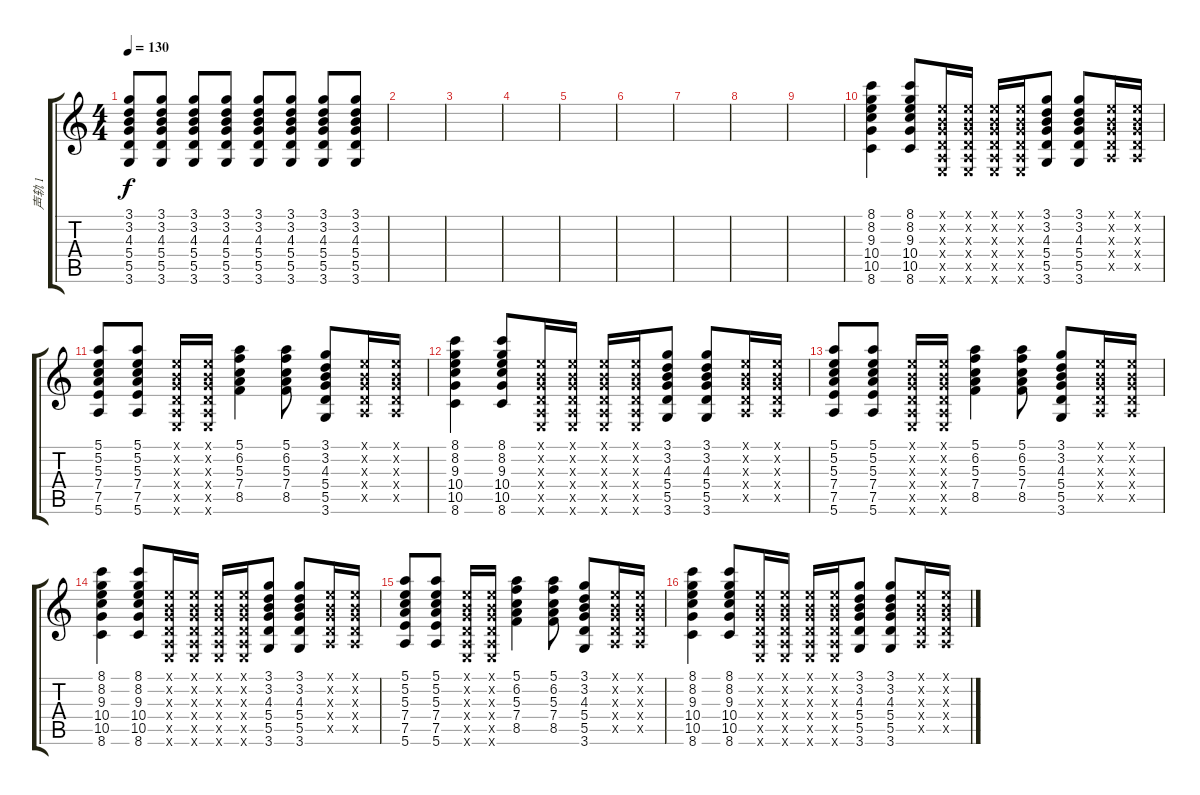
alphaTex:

\track ("声轨 1" "声轨 1") {instrument overdrivenguitar}
\staff {score tabs}
\tuning (E4 B3 G3 D3 A2 E2) {hide}
\ts (4 4)
\tempo 130
\clef g2
\ks c
(3.1 3.2 4.3 5.4 5.5 3.6).8{dy f} (3.1 3.2 4.3 5.4 5.5 3.6).8 (3.1 3.2 4.3 5.4 5.5 3.6).8 (3.1 3.2 4.3 5.4 5.5 3.6).8 (3.1 3.2 4.3 5.4 5.5 3.6).8 (3.1 3.2 4.3 5.4 5.5 3.6).8 (3.1 3.2 4.3 5.4 5.5 3.6).8 (3.1 3.2 4.3 5.4 5.5 3.6).8 |
|
|
|
|
|
|
|
|
(8.1 8.2 9.3 10.4 10.5 8.6).4 (8.1 8.2 9.3 10.4 10.5 8.6).8 (0.1{x} 0.2{x} 0.3{x} 0.4{x} 0.5{x} 0.6{x}).16 (0.1{x} 0.2{x} 0.3{x} 0.4{x} 0.5{x} 0.6{x}).16 (0.1{x} 0.2{x} 0.3{x} 0.4{x} 0.5{x} 0.6{x}).16 (0.1{x} 0.2{x} 0.3{x} 0.4{x} 0.5{x} 0.6{x}).16 (3.1 3.2 4.3 5.4 5.5 3.6).8 (3.1 3.2 4.3 5.4 5.5 3.6).8 (0.1{x} 0.2{x} 0.3{x} 0.4{x} 0.5{x}).16 (0.1{x} 0.2{x} 0.3{x} 0.4{x} 0.5{x}).16 |
(5.1 5.2 5.3 7.4 7.5 5.6).8 (5.1 5.2 5.3 7.4 7.5 5.6).8 (0.1{x} 0.2{x} 0.3{x} 0.4{x} 0.5{x} 0.6{x}).16 (0.1{x} 0.2{x} 0.3{x} 0.4{x} 0.5{x} 0.6{x}).16 (5.1 6.2 5.3 7.4 8.5).4 (5.1 6.2 5.3 7.4 8.5).8 (3.1 3.2 4.3 5.4 5.5 3.6).8 (0.1{x} 0.2{x} 0.3{x} 0.4{x} 0.5{x}).16 (0.1{x} 0.2{x} 0.3{x} 0.4{x} 0.5{x}).16 |
(8.1 8.2 9.3 10.4 10.5 8.6).4 (8.1 8.2 9.3 10.4 10.5 8.6).8 (0.1{x} 0.2{x} 0.3{x} 0.4{x} 0.5{x} 0.6{x}).16 (0.1{x} 0.2{x} 0.3{x} 0.4{x} 0.5{x} 0.6{x}).16 (0.1{x} 0.2{x} 0.3{x} 0.4{x} 0.5{x} 0.6{x}).16 (0.1{x} 0.2{x} 0.3{x} 0.4{x} 0.5{x} 0.6{x}).16 (3.1 3.2 4.3 5.4 5.5 3.6).8 (3.1 3.2 4.3 5.4 5.5 3.6).8 (0.1{x} 0.2{x} 0.3{x} 0.4{x} 0.5{x}).16 (0.1{x} 0.2{x} 0.3{x} 0.4{x} 0.5{x}).16 |
(5.1 5.2 5.3 7.4 7.5 5.6).8 (5.1 5.2 5.3 7.4 7.5 5.6).8 (0.1{x} 0.2{x} 0.3{x} 0.4{x} 0.5{x} 0.6{x}).16 (0.1{x} 0.2{x} 0.3{x} 0.4{x} 0.5{x} 0.6{x}).16 (5.1 6.2 5.3 7.4 8.5).4 (5.1 6.2 5.3 7.4 8.5).8 (3.1 3.2 4.3 5.4 5.5 3.6).8 (0.1{x} 0.2{x} 0.3{x} 0.4{x} 0.5{x}).16 (0.1{x} 0.2{x} 0.3{x} 0.4{x} 0.5{x}).16 |
(8.1 8.2 9.3 10.4 10.5 8.6).4 (8.1 8.2 9.3 10.4 10.5 8.6).8 (0.1{x} 0.2{x} 0.3{x} 0.4{x} 0.5{x} 0.6{x}).16 (0.1{x} 0.2{x} 0.3{x} 0.4{x} 0.5{x} 0.6{x}).16 (0.1{x} 0.2{x} 0.3{x} 0.4{x} 0.5{x} 0.6{x}).16 (0.1{x} 0.2{x} 0.3{x} 0.4{x} 0.5{x} 0.6{x}).16 (3.1 3.2 4.3 5.4 5.5 3.6).8 (3.1 3.2 4.3 5.4 5.5 3.6).8 (0.1{x} 0.2{x} 0.3{x} 0.4{x} 0.5{x}).16 (0.1{x} 0.2{x} 0.3{x} 0.4{x} 0.5{x}).16 |
(5.1 5.2 5.3 7.4 7.5 5.6).8 (5.1 5.2 5.3 7.4 7.5 5.6).8 (0.1{x} 0.2{x} 0.3{x} 0.4{x} 0.5{x} 0.6{x}).16 (0.1{x} 0.2{x} 0.3{x} 0.4{x} 0.5{x} 0.6{x}).16 (5.1 6.2 5.3 7.4 8.5).4 (5.1 6.2 5.3 7.4 8.5).8 (3.1 3.2 4.3 5.4 5.5 3.6).8 (0.1{x} 0.2{x} 0.3{x} 0.4{x} 0.5{x}).16 (0.1{x} 0.2{x} 0.3{x} 0.4{x} 0.5{x}).16 |
(8.1 8.2 9.3 10.4 10.5 8.6).4 (8.1 8.2 9.3 10.4 10.5 8.6).8 (0.1{x} 0.2{x} 0.3{x} 0.4{x} 0.5{x} 0.6{x}).16 (0.1{x} 0.2{x} 0.3{x} 0.4{x} 0.5{x} 0.6{x}).16 (0.1{x} 0.2{x} 0.3{x} 0.4{x} 0.5{x} 0.6{x}).16 (0.1{x} 0.2{x} 0.3{x} 0.4{x} 0.5{x} 0.6{x}).16 (3.1 3.2 4.3 5.4 5.5 3.6).8 (3.1 3.2 4.3 5.4 5.5 3.6).8 (0.1{x} 0.2{x} 0.3{x} 0.4{x} 0.5{x}).16 (0.1{x} 0.2{x} 0.3{x} 0.4{x} 0.5{x}).16
